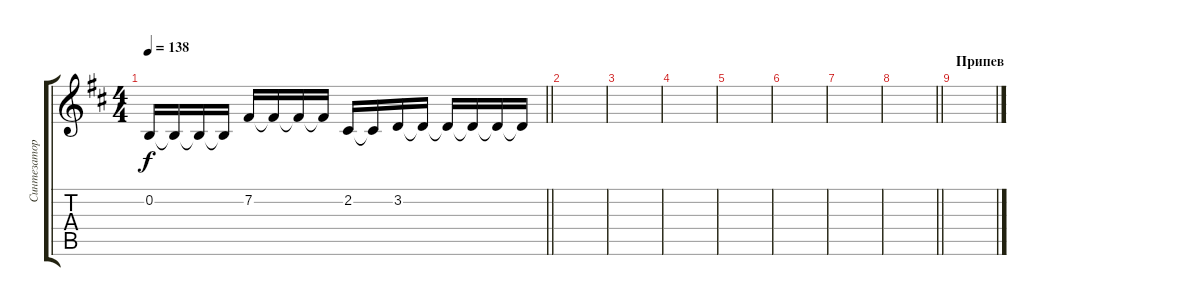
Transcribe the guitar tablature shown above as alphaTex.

\track ("Синтезатор" "Синтезатор") {instrument acousticgrandpiano}
\staff {score tabs}
\tuning (E4 B3 G3 D3 A2 E2) {hide}
\ts (4 4)
\tempo 138
\clef g2
\barLineRight lightlight
\ks bminor
0.2{t}.16{dy f} 0.2{t}.16 0.2{t}.16 0.2{t}.16 7.2.16 7.2{t}.16 7.2{t}.16 7.2{t}.16 2.2.16 2.2{t}.16 3.2.16 3.2{t}.16 3.2{t}.16 3.2{t}.16 3.2{t}.16 3.2{t}.16 |
\section ("" "")
|
|
|
|
|
|
\barLineRight lightlight
|
\section ("" "Припев")
